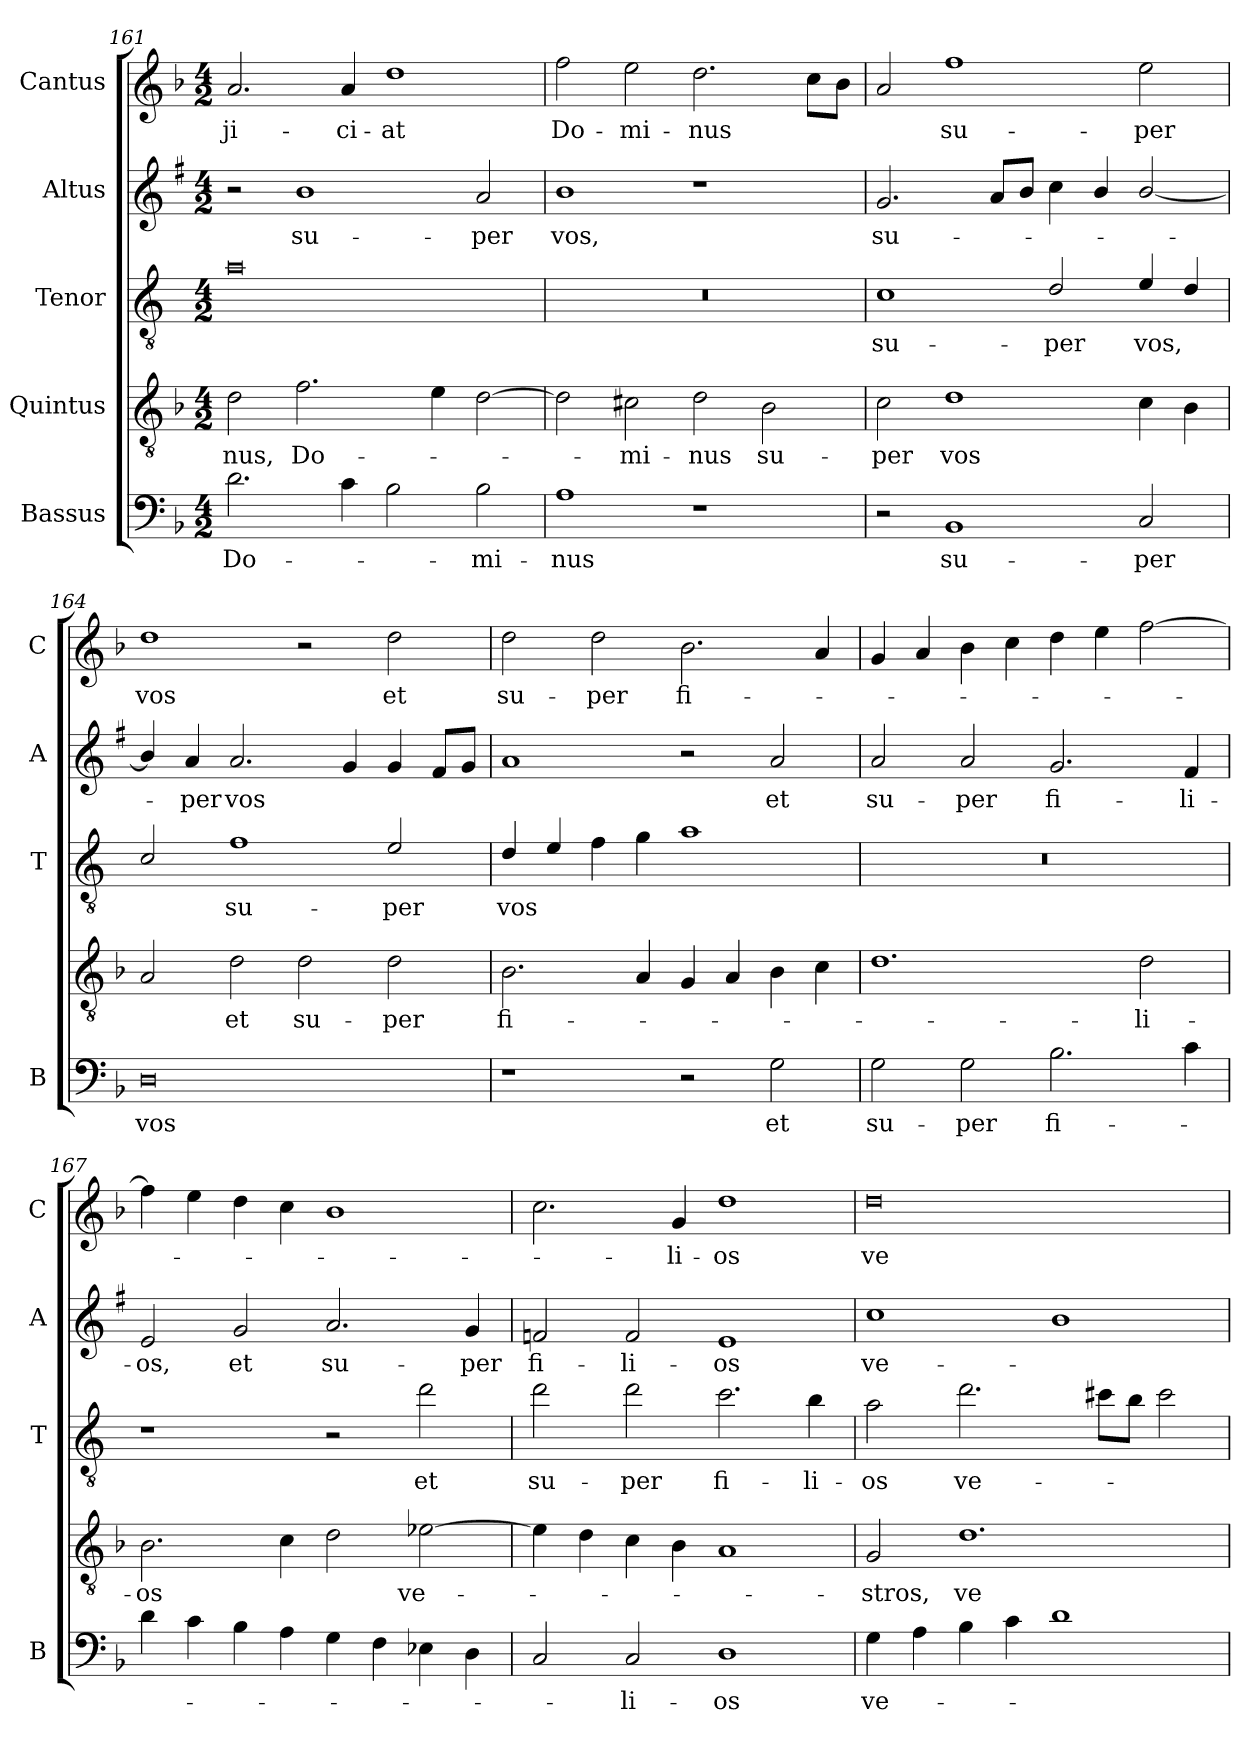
**kern	**text	**kern	**text	**kern	**text	**kern	**text	**kern	**text
*part5	*part5	*part4	*part4	*part3	*part3	*part2	*part2	*part1	*part1
*staff5	*staff5	*staff4	*staff4	*staff3	*staff3	*staff2	*staff2	*staff1	*staff1
*I"Bassus	*	*I"Quintus	*	*I"Tenor	*	*I"Altus	*	*I"Cantus	*
*I'B	*	*	*	*I'T	*	*I'A	*	*I'C	*
*clefF4	*	*clefGv2	*	*clefGv2	*	*clefG2	*	*clefG2	*
*	*	*	*	*ITrd4c7	*	*ITrd1c2	*	*	*
*k[b-]	*	*k[b-]	*	*k[b-]	*	*k[b-]	*	*k[b-]	*
*F:	*	*F:	*	*F:	*	*F:	*	*F:	*
*M4/2	*	*M4/2	*	*M4/2	*	*M4/2	*	*M4/2	*
=161	=161	=161	=161	=161	=161	=161	=161	=161	=161
!	!LO:LY:b	!	!LO:LY:b	!	!	!	!	!	!LO:LY:b
2.d\	Do-	2d\	-nus,	0d	.	2r	.	2.a/	-ji-
!	!	!	!LO:LY:b	!	!	!	!LO:LY:b	!	!
.	.	2.f\	Do-	.	.	1a	su-	.	.
!	!	!	!	!	!	!	!	!	!LO:LY:b
4c\	.	.	.	.	.	.	.	4a/	-ci-
!	!	!	!	!	!	!	!	!	!LO:LY:b
2B-\	.	.	.	.	.	.	.	1dd	-at
.	.	4e\	.	.	.	.	.	.	.
!	!LO:LY:b	!	!	!	!	!	!LO:LY:b	!	!
2B-\	-mi-	[2d\	.	.	.	2g/	-per	.	.
=162	=162	=162	=162	=162	=162	=162	=162	=162	=162
!	!LO:LY:b	!	!	!	!	!	!LO:LY:b	!	!LO:LY:b
1A	-nus	2d\]	.	0r	.	1a	vos,	2ff\	Do-
!	!	!	!LO:LY:b	!	!	!	!	!	!LO:LY:b
.	.	2c#X\	-mi-	.	.	.	.	2ee\	-mi-
!	!	!	!LO:LY:b	!	!	!	!	!	!LO:LY:b
1r	.	2d\	-nus	.	.	1r	.	2.dd\	-nus
!	!	!	!LO:LY:b	!	!	!	!	!	!
.	.	2B-\	su-	.	.	.	.	.	.
.	.	.	.	.	.	.	.	8cc\L	.
.	.	.	.	.	.	.	.	8b-\J	.
=163	=163	=163	=163	=163	=163	=163	=163	=163	=163
!	!	!	!LO:LY:b	!	!LO:LY:b	!	!LO:LY:b	!	!
2r	.	2c\	-per	1F	su-	2.f/	su-	2a/	.
!	!LO:LY:b	!	!LO:LY:b	!	!	!	!	!	!LO:LY:b
1BB-	su-	1d	vos	.	.	.	.	1ff	su-
.	.	.	.	.	.	8g/L	.	.	.
.	.	.	.	.	.	8a/J	.	.	.
!	!	!	!	!	!LO:LY:b	!	!	!	!
.	.	.	.	2G/	-per	4b-\	.	.	.
.	.	.	.	.	.	4a/	.	.	.
!	!LO:LY:b	!	!	!	!LO:LY:b	!	!	!	!LO:LY:b
2C/	-per	4c\	.	4A/	vos,	[2a/	.	2ee\	-per
.	.	4B-\	.	4G/	.	.	.	.	.
=164	=164	=164	=164	=164	=164	=164	=164	=164	=164
!	!LO:LY:b	!	!	!	!	!	!	!	!LO:LY:b
0D	vos	2A/	.	2F/	.	4a/]	.	1dd	vos
!	!	!	!	!	!	!	!LO:LY:b	!	!
.	.	.	.	.	.	4g/	-per	.	.
!	!	!	!LO:LY:b	!	!LO:LY:b	!	!LO:LY:b	!	!
.	.	2d\	et	1B-	su-	2.g/	vos	.	.
!	!	!	!LO:LY:b	!	!	!	!	!	!
.	.	2d\	su-	.	.	.	.	2r	.
.	.	.	.	.	.	4f/	.	.	.
!	!	!	!LO:LY:b	!	!LO:LY:b	!	!	!	!LO:LY:b
.	.	2d\	-per	2A/	-per	4f/	.	2dd\	et
.	.	.	.	.	.	8e/L	.	.	.
.	.	.	.	.	.	8f/J	.	.	.
!!LO:PB:g=z
=165	=165	=165	=165	=165	=165	=165	=165	=165	=165
!	!	!	!LO:LY:b	!	!LO:LY:b	!	!	!	!LO:LY:b
1r	.	2.B-\	fi-	4G/	vos	1g	.	2dd\	su-
.	.	.	.	4A/	.	.	.	.	.
!	!	!	!	!	!	!	!	!	!LO:LY:b
.	.	.	.	4B-\	.	.	.	2dd\	-per
.	.	4A/	.	4c\	.	.	.	.	.
!	!	!	!	!	!	!	!	!	!LO:LY:b
2r	.	4G/	.	1d	.	2r	.	2.b-\	fi-
.	.	4A/	.	.	.	.	.	.	.
!	!LO:LY:b	!	!	!	!	!	!LO:LY:b	!	!
2G\	et	4B-\	.	.	.	2g/	et	.	.
.	.	4c\	.	.	.	.	.	4a/	.
=166	=166	=166	=166	=166	=166	=166	=166	=166	=166
!	!LO:LY:b	!	!	!	!	!	!LO:LY:b	!	!
2G\	su-	1.d	.	0r	.	2g/	su-	4g/	.
.	.	.	.	.	.	.	.	4a/	.
!	!LO:LY:b	!	!	!	!	!	!LO:LY:b	!	!
2G\	-per	.	.	.	.	2g/	-per	4b-\	.
.	.	.	.	.	.	.	.	4cc\	.
!	!LO:LY:b	!	!	!	!	!	!LO:LY:b	!	!
2.B-\	fi-	.	.	.	.	2.f/	fi-	4dd\	.
.	.	.	.	.	.	.	.	4ee\	.
!	!	!	!LO:LY:b	!	!	!	!	!	!
.	.	2d\	-li-	.	.	.	.	[2ff\	.
!	!	!	!	!	!	!	!LO:LY:b	!	!
4c\	.	.	.	.	.	4e/	-li-	.	.
=167	=167	=167	=167	=167	=167	=167	=167	=167	=167
!	!	!	!LO:LY:b	!	!	!	!LO:LY:b	!	!
4d\	.	2.B-\	-os	1r	.	2d/	-os,	4ff\]	.
4c\	.	.	.	.	.	.	.	4ee\	.
!	!	!	!	!	!	!	!LO:LY:b	!	!
4B-\	.	.	.	.	.	2f/	et	4dd\	.
4A\	.	4c\	.	.	.	.	.	4cc\	.
!	!	!	!	!	!	!	!LO:LY:b	!	!
4G\	.	2d\	.	2r	.	2.g/	su-	1b-	.
4F\	.	.	.	.	.	.	.	.	.
!	!	!	!LO:LY:b	!	!LO:LY:b	!	!	!	!
4E-X\	.	[2e-X\	ve-	2g\	et	.	.	.	.
!	!	!	!	!	!	!	!LO:LY:b	!	!
4D\	.	.	.	.	.	4f/	-per	.	.
=168	=168	=168	=168	=168	=168	=168	=168	=168	=168
!	!	!	!	!	!LO:LY:b	!	!LO:LY:b	!	!
2C/	.	4e-\]	.	2g\	su-	2e-X/	fi-	2.cc\	.
.	.	4d\	.	.	.	.	.	.	.
!	!LO:LY:b	!	!	!	!LO:LY:b	!	!LO:LY:b	!	!
2C/	-li-	4c\	.	2g\	-per	2e-/	-li-	.	.
!	!	!	!	!	!	!	!	!	!LO:LY:b
.	.	4B-\	.	.	.	.	.	4g/	-li-
!	!LO:LY:b	!	!	!	!LO:LY:b	!	!LO:LY:b	!	!LO:LY:b
1D	-os	1A	.	2.f\	fi-	1d	-os	1dd	-os
!	!	!	!	!	!LO:LY:b	!	!	!	!
.	.	.	.	4e\	-li-	.	.	.	.
=169	=169	=169	=169	=169	=169	=169	=169	=169	=169
!	!LO:LY:b	!	!LO:LY:b	!	!LO:LY:b	!	!LO:LY:b	!	!LO:LY:b
4G\	ve-	2G/	-stros,	2d\	-os	1b-	ve-	0dd	ve-
4A\	.	.	.	.	.	.	.	.	.
!	!	!	!LO:LY:b	!	!LO:LY:b	!	!	!	!
4B-\	.	1.d	ve-	2.g\	ve-	.	.	.	.
4c\	.	.	.	.	.	.	.	.	.
1d	.	.	.	.	.	1a	.	.	.
.	.	.	.	8f#X\L	.	.	.	.	.
.	.	.	.	8e\J	.	.	.	.	.
.	.	.	.	2f#\	.	.	.	.	.
=	=	=	=	=	=	=	=	=	=
*-	*-	*-	*-	*-	*-	*-	*-	*-	*-
